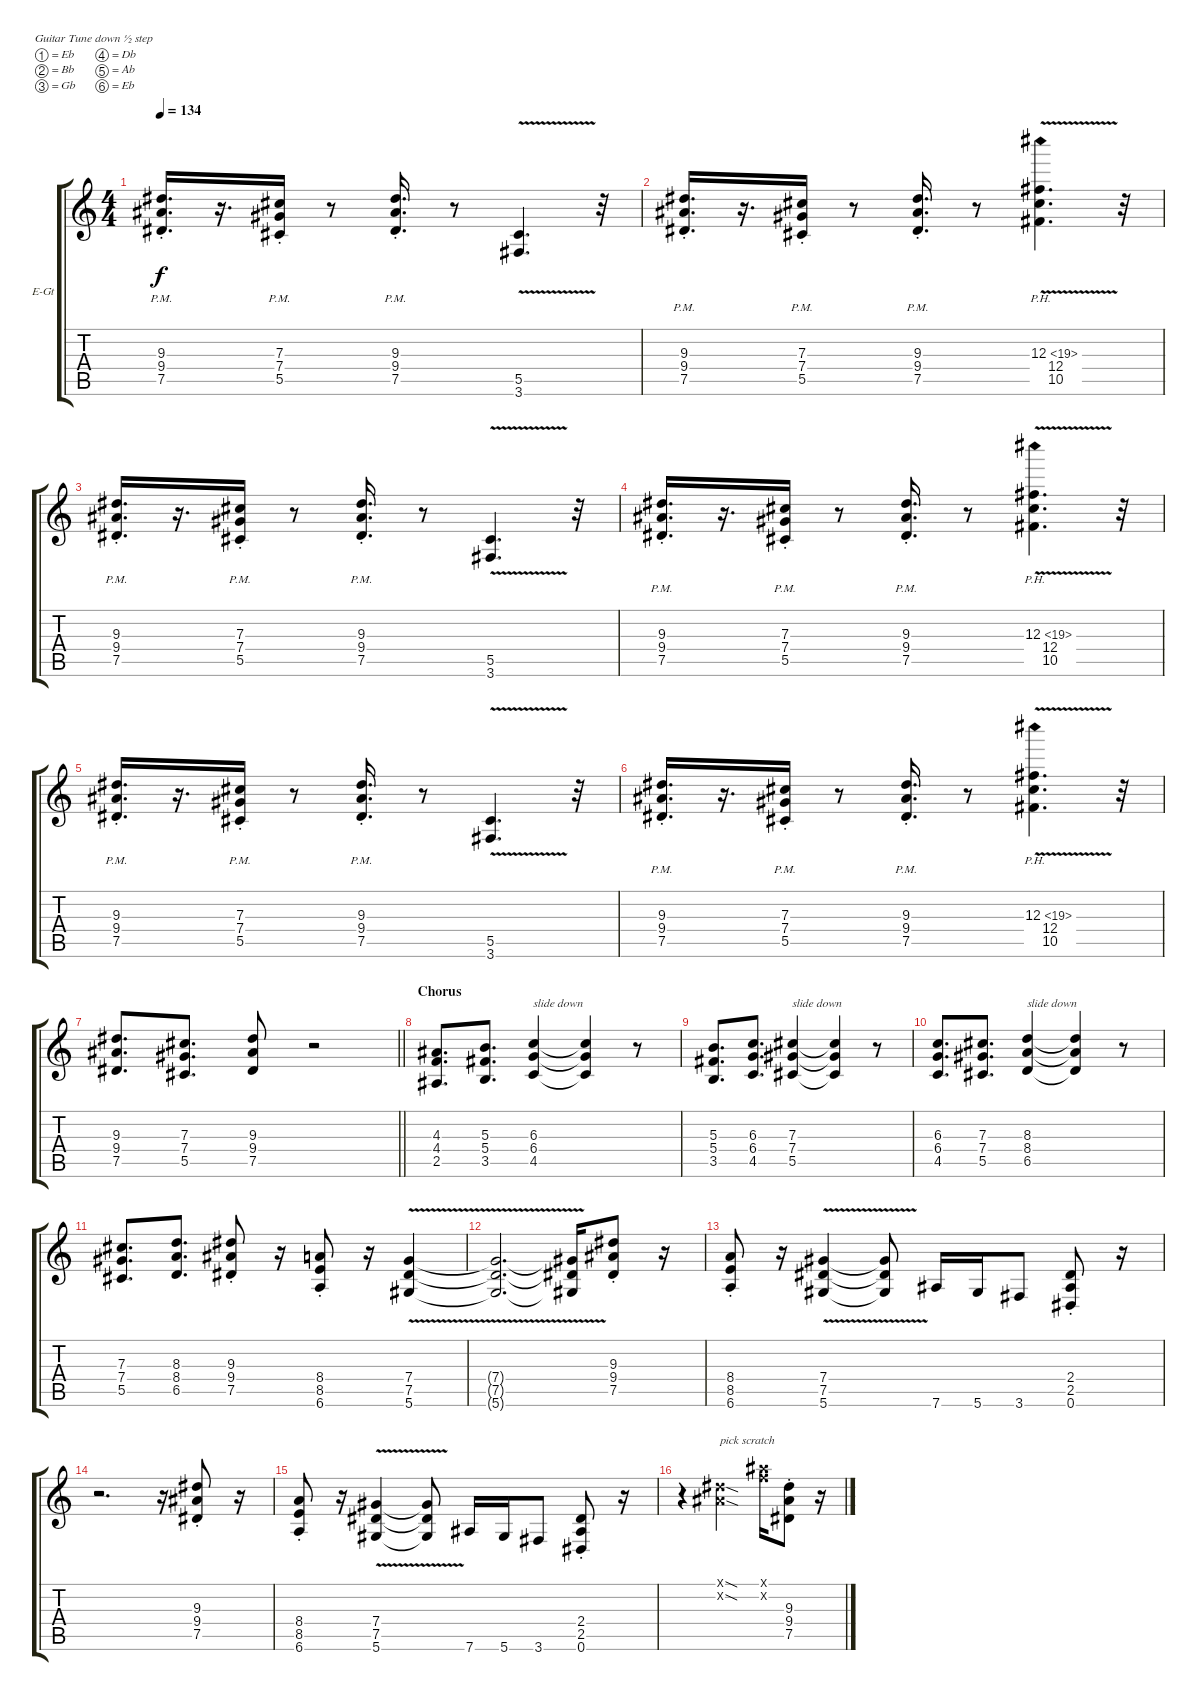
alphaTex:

\bracketExtendMode groupsimilarinstruments
\firstSystemTrackNameOrientation horizontal
\otherSystemsTrackNameOrientation horizontal
\track ("eddie" "E-Gt") {instrument distortionguitar}
\staff {score tabs}
\tuning (Eb4 Bb3 Gb3 Db3 Ab2 Eb2)
\ts (4 4)
\tempo 134
\clef g2
\ks c
(9.3{pm st} 9.4{pm st} 7.5{pm st}).16{d dy f} r.16{d} (7.3{pm st} 7.4{pm st} 5.5{pm st}).16 r.8 (9.3{pm st} 9.4{pm st} 7.5{pm st}).16{d} r.8 (5.5{v} 3.6{v}).4{d} r.32 |
(9.3{pm st} 9.4{pm st} 7.5{pm st}).16{d} r.16{d} (7.3{pm st} 7.4{pm st} 5.5{pm st}).16 r.8 (9.3{pm st} 9.4{pm st} 7.5{pm st}).16{d} r.8 (12.3{ph 7 v} 12.4{v} 10.5{v}).4{d} r.32 |
(9.3{pm st} 9.4{pm st} 7.5{pm st}).16{d} r.16{d} (7.3{pm st} 7.4{pm st} 5.5{pm st}).16 r.8 (9.3{pm st} 9.4{pm st} 7.5{pm st}).16{d} r.8 (5.5{v} 3.6{v}).4{d} r.32 |
(9.3{pm st} 9.4{pm st} 7.5{pm st}).16{d} r.16{d} (7.3{pm st} 7.4{pm st} 5.5{pm st}).16 r.8 (9.3{pm st} 9.4{pm st} 7.5{pm st}).16{d} r.8 (12.3{ph 7 v} 12.4{v} 10.5{v}).4{d} r.32 |
(9.3{pm st} 9.4{pm st} 7.5{pm st}).16{d} r.16{d} (7.3{pm st} 7.4{pm st} 5.5{pm st}).16 r.8 (9.3{pm st} 9.4{pm st} 7.5{pm st}).16{d} r.8 (5.5{v} 3.6{v}).4{d} r.32 |
(9.3{pm st} 9.4{pm st} 7.5{pm st}).16{d} r.16{d} (7.3{pm st} 7.4{pm st} 5.5{pm st}).16 r.8 (9.3{pm st} 9.4{pm st} 7.5{pm st}).16{d} r.8 (12.3{ph 7 v} 12.4{v} 10.5{v}).4{d} r.32 |
\barLineRight lightlight
(9.3 9.4 7.5).8{d} (7.3 7.4 5.5).8{d} (9.3 9.4 7.5).8 r.2 |
\section ("" "Chorus")
(4.3 4.4 2.5).8{d} (5.3 5.4 3.5).8{d} (6.3 6.4 4.5).4{txt "slide down"} (6.3{t} 6.4{t} 4.5{t}).4 r.8 |
(5.3 5.4 3.5).8{d} (6.3 6.4 4.5).8{d} (7.3 7.4 5.5).4{txt "slide down"} (7.3{t} 7.4{t} 5.5{t}).4 r.8 |
(6.3 6.4 4.5).8{d} (7.3 7.4 5.5).8{d} (8.3 8.4 6.5).4{txt "slide down"} (8.3{t} 8.4{t} 6.5{t}).4 r.8 |
(7.3 7.4 5.5).8{d} (8.3 8.4 6.5).8{d} (9.3{st} 9.4{st} 7.5{st}).8 r.16 (8.4{st} 8.5{st} 6.6{st}).8 r.16 (7.4{v} 7.5{v} 5.6{v}).4 |
(7.4{v t} 7.5{v t} 5.6{v t}).2{d} (7.4{v t} 7.5{v t} 5.6{v t}).16 (9.3{st} 9.4{st} 7.5{st}).8 r.16 |
(8.4{st} 8.5{st} 6.6{st}).8 r.16 (7.4{v} 7.5{v} 5.6{v}).4 (7.4{v t} 7.5{v t} 5.6{v t}).8 7.6.16 5.6.16 3.6.8 (2.4{st} 2.5{st} 0.6{st}).8 r.16 |
r.2{d} r.16 (9.3{st} 9.4{st} 7.5{st}).8 r.16 |
(8.4{st} 8.5{st} 6.6{st}).8 r.16 (7.4{v} 7.5{v} 5.6{v}).4 (7.4{v t} 7.5{v t} 5.6{v t}).8 7.6.16 5.6.16 3.6.8 (2.4{st} 2.5{st} 0.6{st}).8 r.16 |
r.4 (0.1{sod x} 0.2{sod x}).2{txt "pick scratch"} (7.1{x} 7.2{x}).16 (9.3{st} 9.4{st} 7.5{st}).8 r.16
